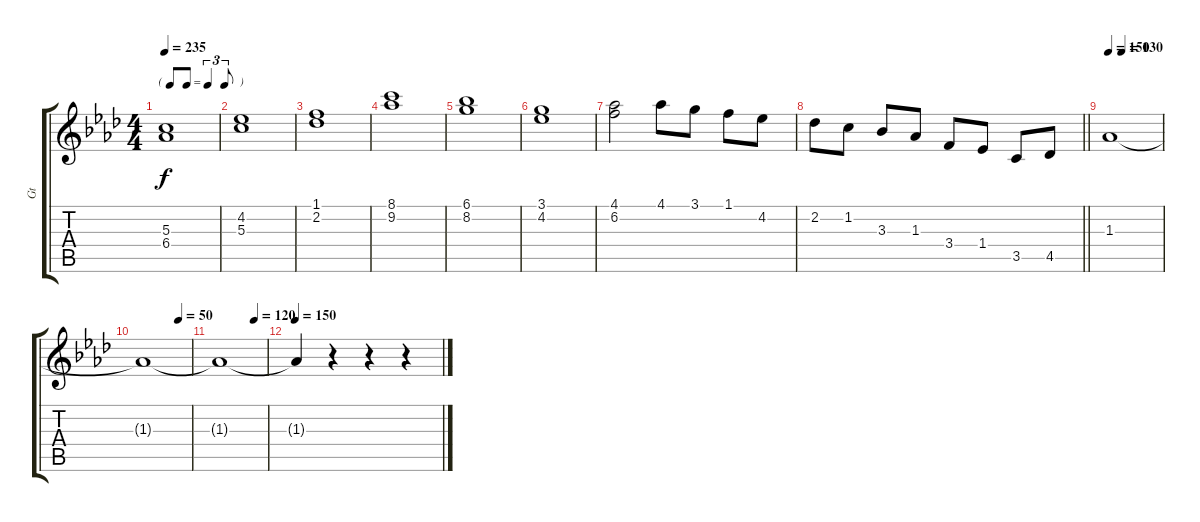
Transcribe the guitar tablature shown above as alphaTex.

\track ("Gt" "Gt") {instrument acousticguitarnylon}
\staff {score tabs}
\tuning (E4 B3 G3 D3 A2 E2) {hide}
\ts (4 4)
\tf triplet8th
\tempo 235
\clef g2
\ks ab
(5.3 6.4).1{dy f} |
(4.2 5.3).1 |
(1.1 2.2).1 |
(8.1 9.2).1 |
(6.1 8.2).1 |
(3.1 4.2).1 |
(4.1 6.2).2 4.1.8 3.1.8 1.1.8 4.2.8 |
\barLineRight lightlight
2.2.8 1.2.8 3.3.8 1.3.8 3.4.8 1.4.8 3.5.8 4.5.8 |
\tempo 150
\tempo (130 0.25)
1.3.1 |
\tempo (50 0.75)
1.3{t}.1 |
\tempo (120 0.75)
1.3{t}.1 |
\tempo 150
1.3{t}.4 r.4 r.4 r.4
